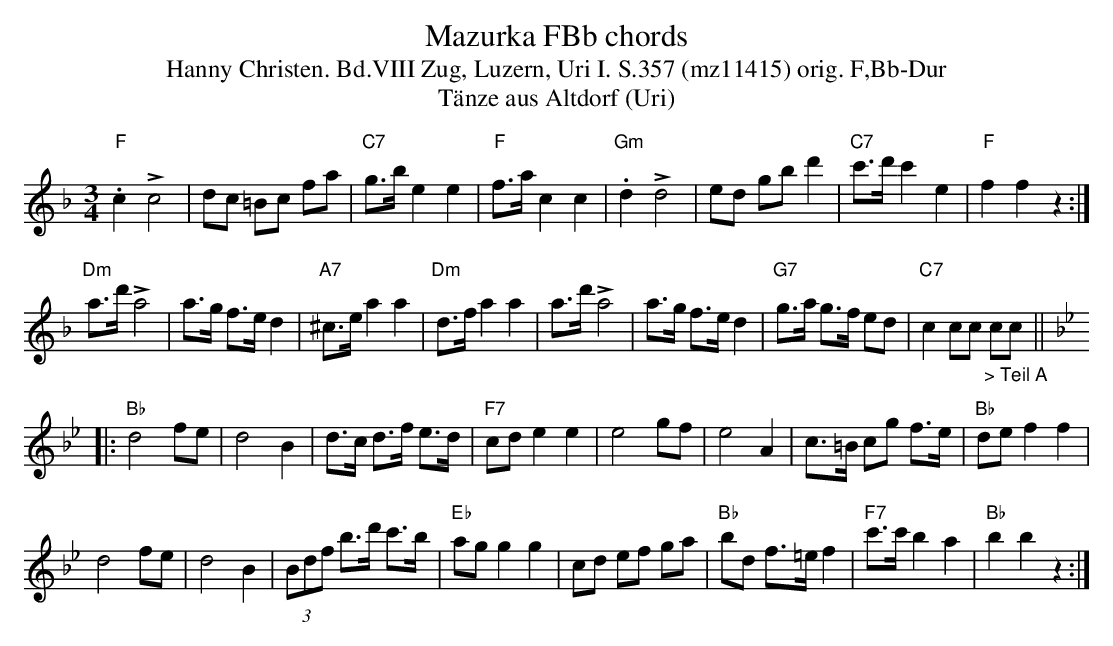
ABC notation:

X:1
T: Mazurka FBb chords
T:Hanny Christen. Bd.VIII Zug, Luzern, Uri I. S.357 (mz11415) orig. F,Bb-Dur
T: T\"anze aus Altdorf (Uri)
M:3/4
L:1/8
K:F %%MIDI gchordon
"F".c2+>+c4 | dc =Bc fa | "C7"g>b e2e2 | "F"f>a c2c2 | "Gm".d2+>+d4 | ed gb d'2 | "C7"c'>d' c'2e2 | "F"f2f2z2 :|
"Dm"a>d' +>+a4 | a>g f>e d2 | "A7"^c>e a2a2 | "Dm"d>f a2a2 | a>d' +>+a4 | a>g f>e d2 | "G7"g>a g>f ed | "C7"c2cc "_> Teil A"cc ||
|: [K:Bb] "Bb"d4fe | d4B2 | d>c d>f e>d | "F7"cd e2e2 | e4 gf | e4A2 | c>=B cg f>e | "Bb"de f2f2 |
d4 fe | d4B2 | (3Bdf b>d' c'>b | "Eb"agg2g2 | cd ef ga | "Bb"bd f>=e f2 | "F7"c'>c' b2a2 | "Bb"b2b2z2 :|
